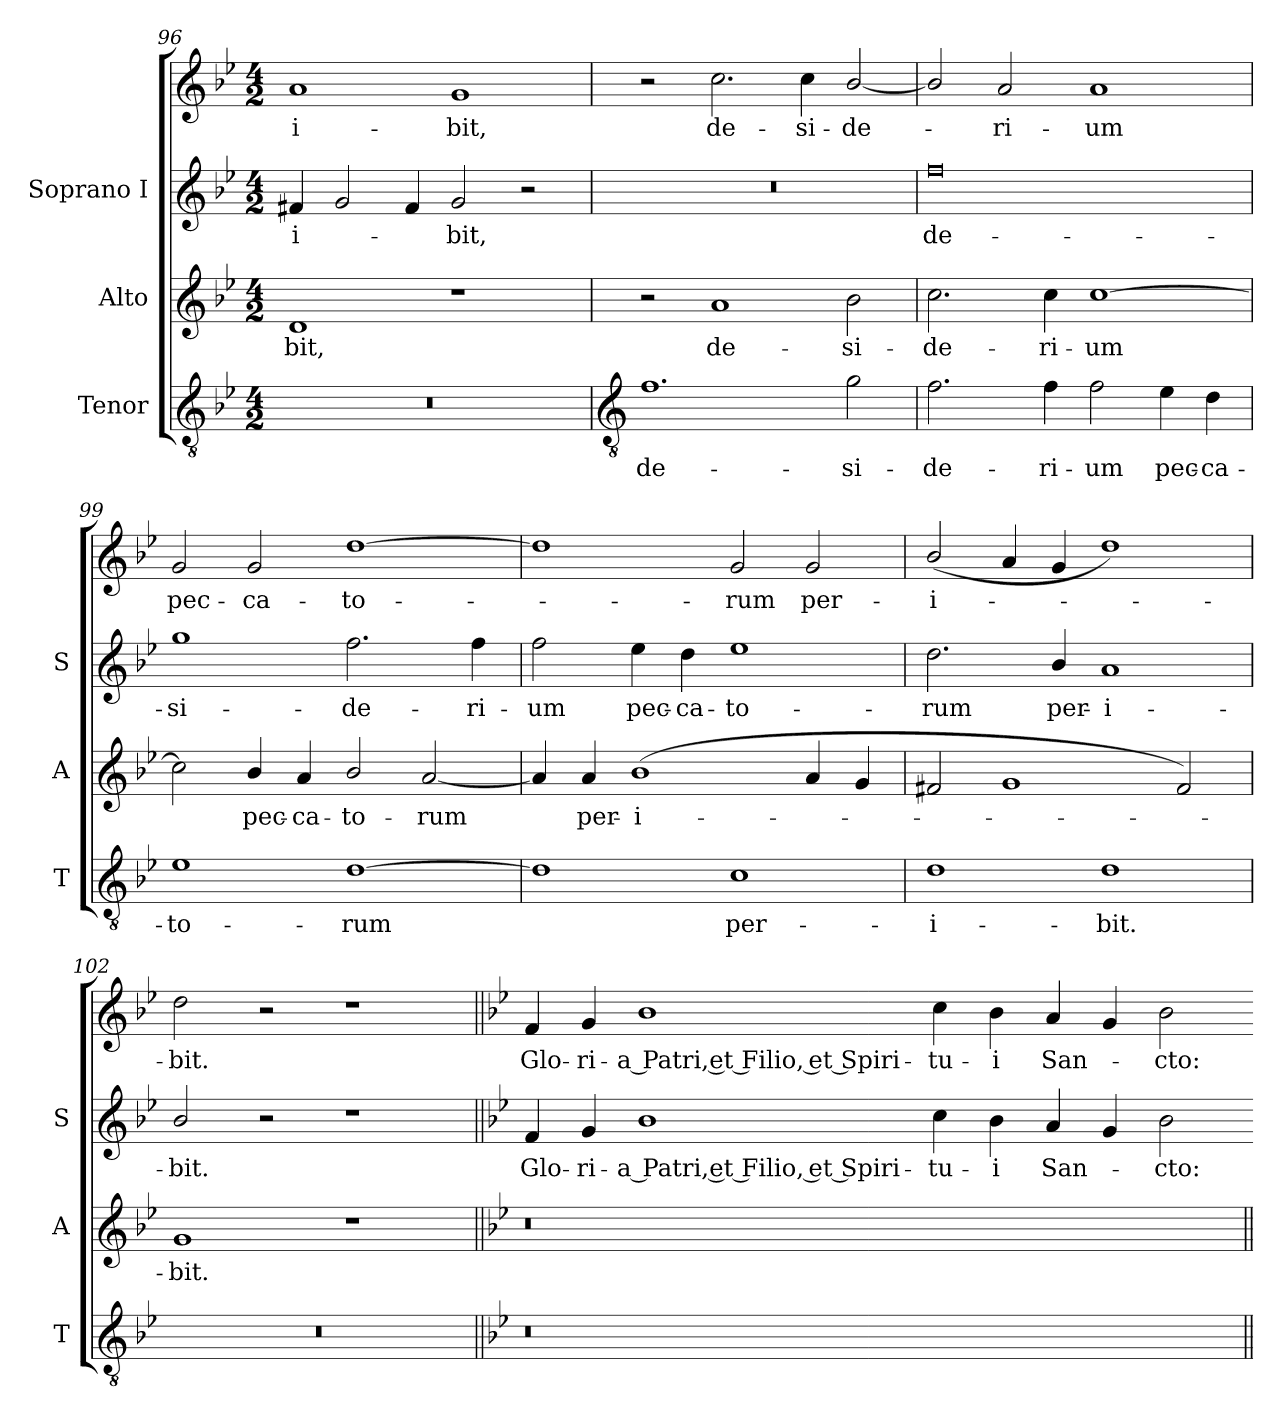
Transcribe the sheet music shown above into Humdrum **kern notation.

**kern	**text	**kern	**text	**kern	**text	**kern	**text
*part3	*part3	*part2	*part2	*part1	*part1	*part1	*part1
*staff4	*staff4	*staff3	*staff3	*staff2	*staff2	*staff1	*staff1
*I"Tenor	*	*I"Alto	*	*I"Soprano I	*	*	*
*I'T	*	*I'A	*	*I'S	*	*	*
*clefGv2	*	*clefG2	*	*clefG2	*	*clefG2	*
*k[b-e-]	*	*k[b-e-]	*	*k[b-e-]	*	*k[b-e-]	*
*B-:	*	*B-:	*	*B-:	*	*B-:	*
*M4/2	*	*M4/2	*	*M4/2	*	*M4/2	*
=96	=96	=96	=96	=96	=96	=96	=96
!	!	!	!LO:LY:b	!	!LO:LY:b	!	!LO:LY:b
0r	.	1d	-bit,	4f#X	i-	1a	i-
.	.	.	.	2g	.	.	.
.	.	.	.	4f#	.	.	.
!	!	!	!	!	!LO:LY:b	!	!LO:LY:b
.	.	1r	.	2g	bit,	1g	-bit,
.	.	.	.	2r	.	.	.
!!LO:LB:g=z
=97	=97	=97	=97	=97	=97	=97	=97
*clefGv2	*	*	*	*	*	*	*
!	!LO:LY:b	!	!	!	!	!	!
1.f	de-	2r	.	0r	.	2r	.
!	!	!	!LO:LY:b	!	!	!	!LO:LY:b
.	.	1a	de-	.	.	2.cc	de-
!	!	!	!	!	!	!	!LO:LY:b
.	.	.	.	.	.	4cc	-si-
!	!LO:LY:b	!	!LO:LY:b	!	!	!	!LO:LY:b
2g	-si-	2b-	-si-	.	.	[2b-/	-de-
=98	=98	=98	=98	=98	=98	=98	=98
!	!LO:LY:b	!	!LO:LY:b	!	!LO:LY:b	!	!
2.f	-de-	2.cc	-de-	0ff	de-	2b-/]	.
!	!	!	!	!	!	!	!LO:LY:b
.	.	.	.	.	.	2a/	ri-
!	!LO:LY:b	!	!LO:LY:b	!	!	!	!
4f	-ri-	4cc	-ri-	.	.	.	.
!	!LO:LY:b	!	!LO:LY:b	!	!	!	!LO:LY:b
2f	-um	[1cc	-um	.	.	1a	-um
!	!LO:LY:b	!	!	!	!	!	!
4e-	pec-	.	.	.	.	.	.
!	!LO:LY:b	!	!	!	!	!	!
4d	-ca-	.	.	.	.	.	.
=99	=99	=99	=99	=99	=99	=99	=99
!	!LO:LY:b	!	!	!	!LO:LY:b	!	!LO:LY:b
1e-	-to-	2cc]	.	1gg	si-	2g	-pec-
!	!	!	!LO:LY:b	!	!	!	!LO:LY:b
.	.	4b-/	pec-	.	.	2g	-ca-
!	!	!	!LO:LY:b	!	!	!	!
.	.	4a	-ca-	.	.	.	.
!	!LO:LY:b	!	!LO:LY:b	!	!LO:LY:b	!	!LO:LY:b
[1d	-rum	2b-/	-to-	2.ff	-de-	[1dd	-to-
!	!	!	!LO:LY:b	!	!	!	!
.	.	[2a	-rum	.	.	.	.
!	!	!	!	!	!LO:LY:b	!	!
.	.	.	.	4ff	-ri-	.	.
=100	=100	=100	=100	=100	=100	=100	=100
!	!	!	!	!	!LO:LY:b	!	!
1d]	.	4a]	.	2ff	-um	1dd]	.
!	!	!	!LO:LY:b	!	!	!	!
.	.	4a	per-	.	.	.	.
!	!	!	!LO:LY:b	!	!LO:LY:b	!	!
.	.	(<1b-	-i-	4ee-	pec-	.	.
!	!	!	!	!	!LO:LY:b	!	!
.	.	.	.	4dd	-ca-	.	.
!	!LO:LY:b	!	!	!	!LO:LY:b	!	!LO:LY:b
1c	per-	.	.	1ee-	-to-	2g	-rum
!	!	!	!	!	!	!	!LO:LY:b
.	.	4a/	.	.	.	2g	per-
.	.	4g	.	.	.	.	.
=101	=101	=101	=101	=101	=101	=101	=101
!	!LO:LY:b	!	!	!	!LO:LY:b	!	!LO:LY:b
1d	-i-	2f#X	.	2.dd	rum	(<2b-/	-i-
.	.	1g	.	.	.	4a/	.
!	!	!	!	!	!LO:LY:b	!	!
.	.	.	.	4b-/	per-	4g	.
!	!LO:LY:b	!	!	!	!LO:LY:b	!	!
1d	-bit.	.	.	1a	-i-	1dd/)	.
.	.	2f#)	.	.	.	.	.
=102	=102	=102	=102	=102	=102	=102	=102
!	!	!	!LO:LY:b	!	!LO:LY:b	!	!LO:LY:b
0r	.	1g	bit.	2b-/	bit.	2dd	-bit.
.	.	.	.	2r	.	2r	.
.	.	1r	.	1r	.	1r	.
!!LO:LB:g=z
=103||	=103||	=103||	=103||	=103||	=103||	=103||	=103||
*	*	*	*	*k[b-e-]	*	*k[b-e-]	*
*	*	*	*	*B-:	*	*B-:	*
!	!	!	!	!	!LO:LY:b	!	!LO:LY:b
0.r	.	0.r	.	4f	Glo-	4f	Glo-
!	!	!	!	!	!LO:LY:b	!	!LO:LY:b
.	.	.	.	4g	-ri-	4g	-ri-
!	!	!	!	!	!LO:LY:b	!	!LO:LY:b
.	.	.	.	1b-	-a Patri, et Filio, et Spiri-	1b-	-a Patri, et Filio, et Spiri-
!	!	!	!	!	!LO:LY:b	!	!LO:LY:b
.	.	.	.	4cc	-tu-	4cc	-tu-
!	!	!	!	!	!LO:LY:b	!	!LO:LY:b
.	.	.	.	4b-	-i	4b-	-i
!	!	!	!	!	!LO:LY:b	!	!LO:LY:b
.	.	.	.	4a	San-	4a	San-
.	.	.	.	4g	.	4g	.
!	!	!	!	!	!LO:LY:b	!	!LO:LY:b
.	.	.	.	2b-	cto:	2b-	cto:
=||	=-	=||	=-	=-	=-	=-	=-
*-	*-	*-	*-	*-	*-	*-	*-
